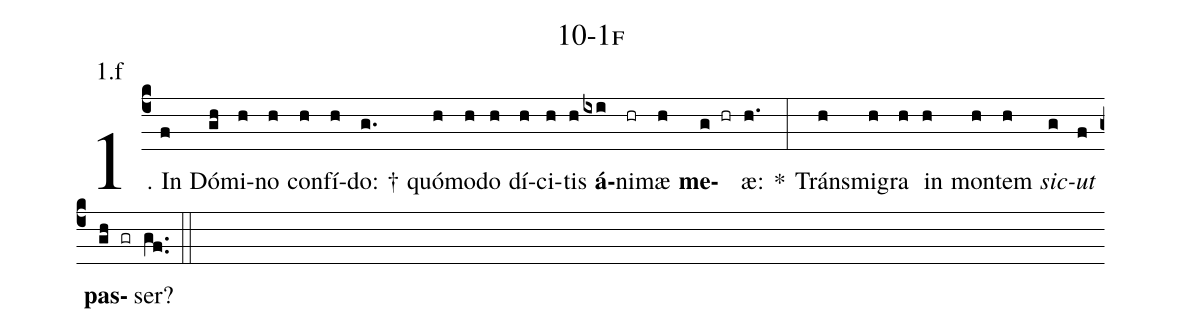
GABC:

name: 10-1f;
annotation: 1.f;
%%
(c4)1. In(f) Dó(gh)mi(h)no(h) con(h)fí(h)do: †(g.) quó(h)mo(h)do(h) dí(h)ci(h)tis(h) <b>á</b>(ixi)ni(hr)mæ(h) <b>me</b>(g hr)æ:(h.) *(:) Tráns(h)mi(h)gra(h) in(h) mon(h)tem(h) <i>sic</i>(g)<i>ut</i>(f) <b>pas</b>(gh gr)ser?(gf..) (::)
